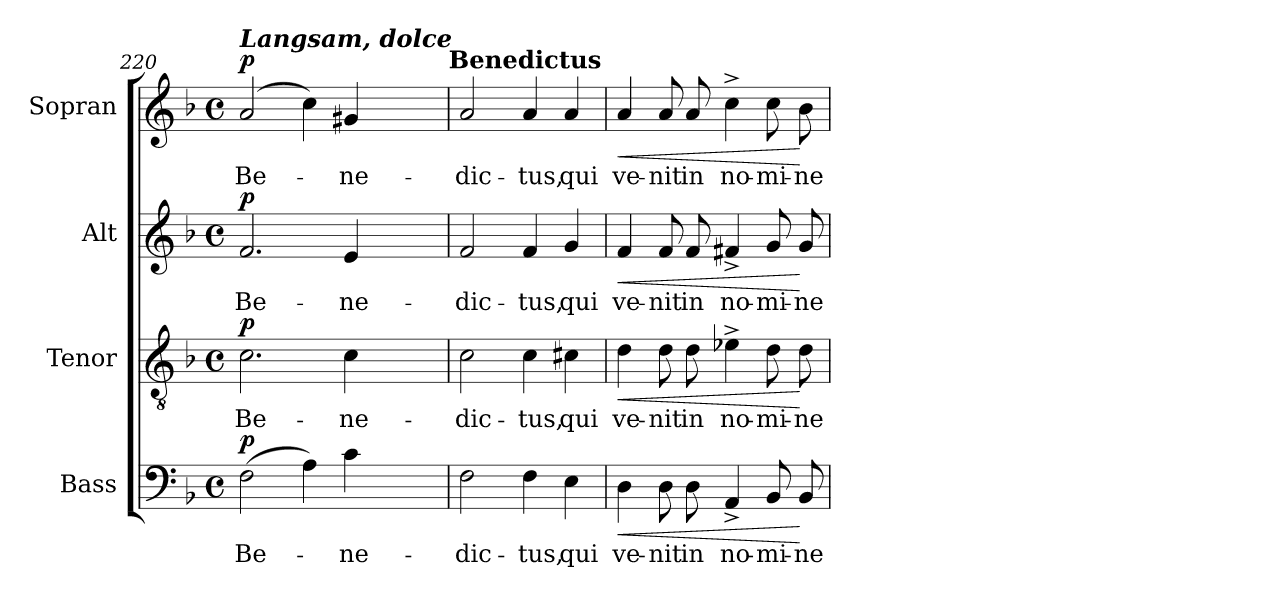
**kern	**text	**dynam	**kern	**text	**dynam	**kern	**text	**dynam	**kern	**text	**dynam
*part4	*part4	*part4	*part3	*part3	*part3	*part2	*part2	*part2	*part1	*part1	*part1
*staff4	*staff4	*staff4	*staff3	*staff3	*staff3	*staff2	*staff2	*staff2	*staff1	*staff1	*staff1
*I"Bass	*	*	*I"Tenor	*	*	*I"Alt	*	*	*I"Sopran	*	*
*I'B.	*	*	*I'T.	*	*	*I'A.	*	*	*I'S.	*	*
!!LO:PB:g=z
*clefF4	*	*	*clefGv2	*	*	*clefG2	*	*	*clefG2	*	*
*k[b-]	*	*	*k[b-]	*	*	*k[b-]	*	*	*k[b-]	*	*
*F:	*	*	*F:	*	*	*F:	*	*	*F:	*	*
*M4/4	*	*	*M4/4	*	*	*M4/4	*	*	*M4/4	*	*
*met(c)	*	*	*met(c)	*	*	*met(c)	*	*	*met(c)	*	*
=220	=220	=220	=220	=220	=220	=220	=220	=220	=220	=220	=220
!	!	!	!	!	!	!	!	!	!LO:TX:a:Bi:t=Langsam, dolce	!	!
!	!LO:LY:b	!LO:DY:a	!	!LO:LY:b	!LO:DY:a	!	!LO:LY:b	!LO:DY:a	!	!LO:LY:b	!LO:DY:a
(>2F\	Be-	p	2.c\	Be-	p	2.f/	Be-	p	(2a/	Be-	p
4A\)	.	.	.	.	.	.	.	.	4cc\)	.	.
!	!LO:LY:b	!	!	!LO:LY:b	!	!	!LO:LY:b	!	!	!LO:LY:b	!
4c\	-ne-	.	4c\	-ne-	.	4e/	-ne-	.	4g#X/	-ne-	.
2ryy	.	.	2ryy	.	.	2ryy	.	.	2ryy	.	.
!	!	!	!	!	!	!	!	!	!LO:TX:a:B:t=Benedictus	!	!
=221	=221	=221	=221	=221	=221	=221	=221	=221	=221	=221	=221
!	!LO:LY:b	!	!	!LO:LY:b	!	!	!LO:LY:b	!	!	!LO:LY:b	!
2F\	-dic-	.	2c\	-dic-	.	2f/	-dic-	.	2a/	-dic-	.
!	!LO:LY:b	!	!	!LO:LY:b	!	!	!LO:LY:b	!	!	!LO:LY:b	!
4F\	-tus,	.	4c\	-tus,	.	4f/	-tus,	.	4a/	-tus,	.
!	!LO:LY:b	!	!	!LO:LY:b	!	!	!LO:LY:b	!	!	!LO:LY:b	!
4E\	qui	.	4c#X\	qui	.	4g/	qui	.	4a/	qui	.
=222	=222	=222	=222	=222	=222	=222	=222	=222	=222	=222	=222
!	!LO:LY:b	!LO:HP:b	!	!LO:LY:b	!LO:HP:b	!	!LO:LY:b	!LO:HP:b	!	!LO:LY:b	!LO:HP:b
4D\	ve-	<	4d\	ve-	<	4f/	ve-	<	4a/	ve-	<
!	!LO:LY:b	!	!	!LO:LY:b	!	!	!LO:LY:b	!	!	!LO:LY:b	!
8D\	-nit	.	8d\	-nit	.	8f/	-nit	.	8a/	-nit	.
!	!LO:LY:b	!	!	!LO:LY:b	!	!	!LO:LY:b	!	!	!LO:LY:b	!
8D\	in	.	8d\	in	.	8f/	in	.	8a/	in	.
!	!LO:LY:b	!	!	!LO:LY:b	!	!	!LO:LY:b	!	!	!LO:LY:b	!
4AA^</	no-	.	4e-X^>\	no-	.	4f#X^</	no-	.	4cc^>\	no-	.
!	!LO:LY:b	!	!	!LO:LY:b	!	!	!LO:LY:b	!	!	!LO:LY:b	!
8BB-/	-mi-	.	8d\	-mi-	.	8g/	-mi-	.	8cc\	-mi-	.
!	!LO:LY:b	!	!	!LO:LY:b	!	!	!LO:LY:b	!	!	!LO:LY:b	!
8BB-/	-ne	[	8d\	-ne	[	8g/	-ne	[	8b-\	-ne	[
=	=	=	=	=	=	=	=	=	=	=	=
*-	*-	*-	*-	*-	*-	*-	*-	*-	*-	*-	*-
